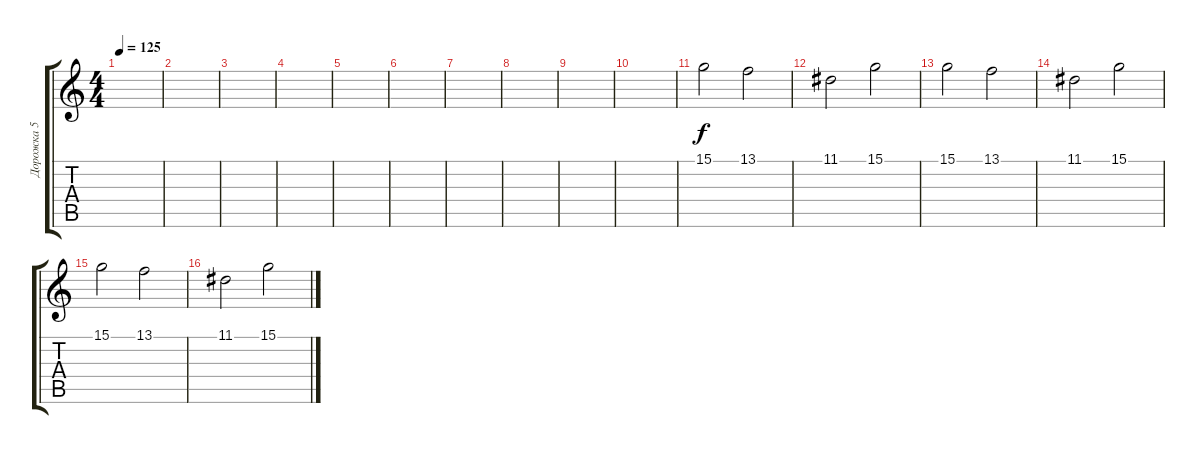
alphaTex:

\track ("Дорожка 5" "Дорожка 5") {instrument fx5brightness}
\staff {score tabs}
\tuning (E4 B3 G3 D3 A2 E2) {hide}
\ts (4 4)
\tempo 125
\clef g2
\ks c
|
|
|
|
|
|
|
|
|
|
15.1.2 13.1.2 |
11.1.2 15.1.2 |
15.1.2 13.1.2 |
11.1.2 15.1.2 |
15.1.2 13.1.2 |
11.1.2 15.1.2
